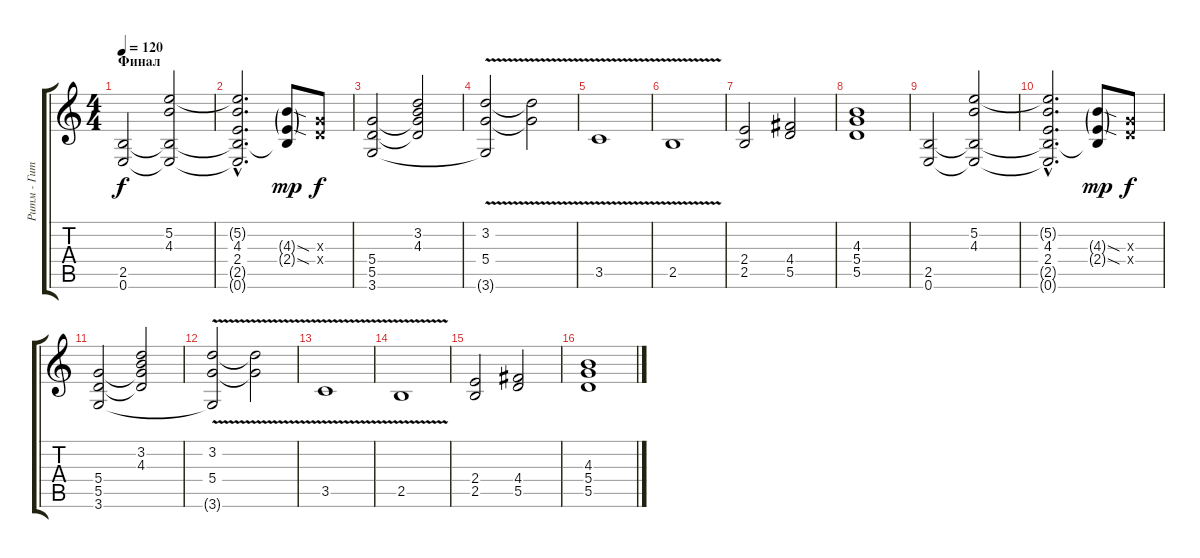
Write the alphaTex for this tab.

\track ("Ритм - Гитара" "Ритм - Гит") {instrument overdrivenguitar}
\staff {score tabs}
\tuning (E4 B3 G3 D3 A2 E2) {hide}
\ts (4 4)
\section ("" "Финал")
\tempo 120
\clef g2
\ks c
(2.5 0.6).2{dy f} (5.2 4.3 2.5{t} 0.6{t}).2 |
(5.2{hac t} 4.3{hac} 2.4{hac} 2.5{hac t} 0.6{hac t}).2{d} (4.3{sod g} 2.4{sod g} 2.5{t}).8{dy mp} (0.3{x} 0.4{x}).8{dy f} |
(5.4 5.5 3.6).2 (3.2 4.3 5.4{t} 5.5{t}).2 |
(3.2{v} 5.4{v} 3.6{t}).2 (3.2{t} 5.4{t}).2 |
3.5{v}.1 |
2.5{v}.1 |
(2.4 2.5).2 (4.4 5.5).2 |
(4.3 5.4 5.5).1 |
(2.5 0.6).2 (5.2 4.3 2.5{t} 0.6{t}).2 |
(5.2{hac t} 4.3{hac} 2.4{hac} 2.5{hac t} 0.6{hac t}).2{d} (4.3{sod g} 2.4{sod g} 2.5{t}).8{dy mp} (0.3{x} 0.4{x}).8{dy f} |
(5.4 5.5 3.6).2 (3.2 4.3 5.4{t} 5.5{t}).2 |
(3.2{v} 5.4{v} 3.6{t}).2 (3.2{t} 5.4{t}).2 |
3.5{v}.1 |
2.5{v}.1 |
(2.4 2.5).2 (4.4 5.5).2 |
(4.3 5.4 5.5).1
